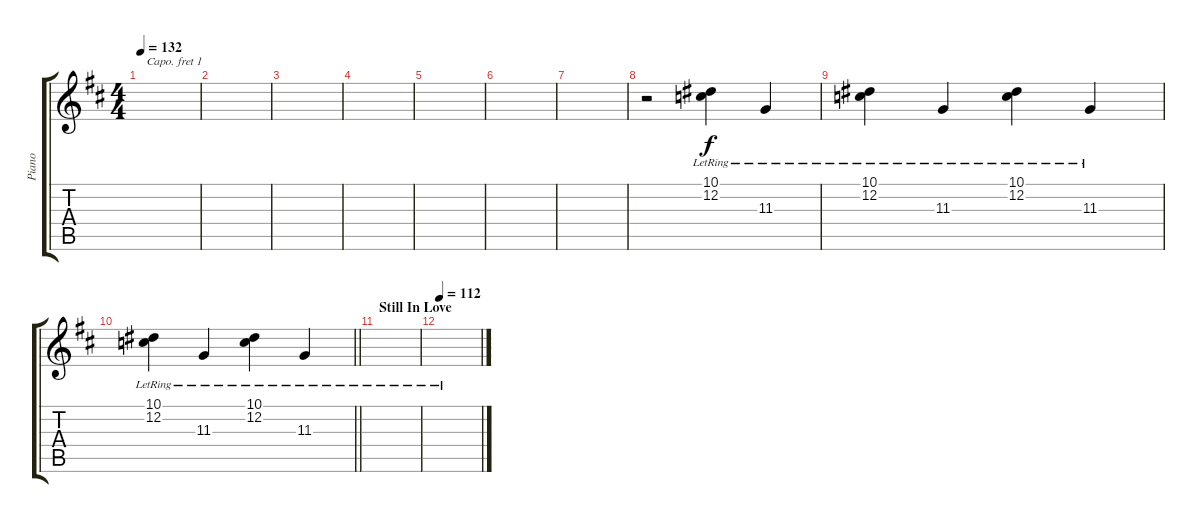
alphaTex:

\track ("Piano" "Piano") {instrument acousticgrandpiano}
\staff {score tabs}
\capo 1
\tuning (E4 B3 G3 D3 A2 D2) {hide}
\ts (4 4)
\tempo 132
\clef g2
\ks d
|
|
|
|
|
|
|
r.2 (10.1{lr} 12.2{lr}).4 11.3{lr}.4 |
(10.1{lr} 12.2{lr}).4 11.3{lr}.4 (10.1{lr} 12.2{lr}).4 11.3{lr}.4 |
\barLineRight lightlight
(10.1{lr} 12.2{lr}).4 11.3{lr}.4 (10.1{lr} 12.2{lr}).4 11.3{lr}.4 |
\section ("" "Still In Love")
|
\tempo 112
